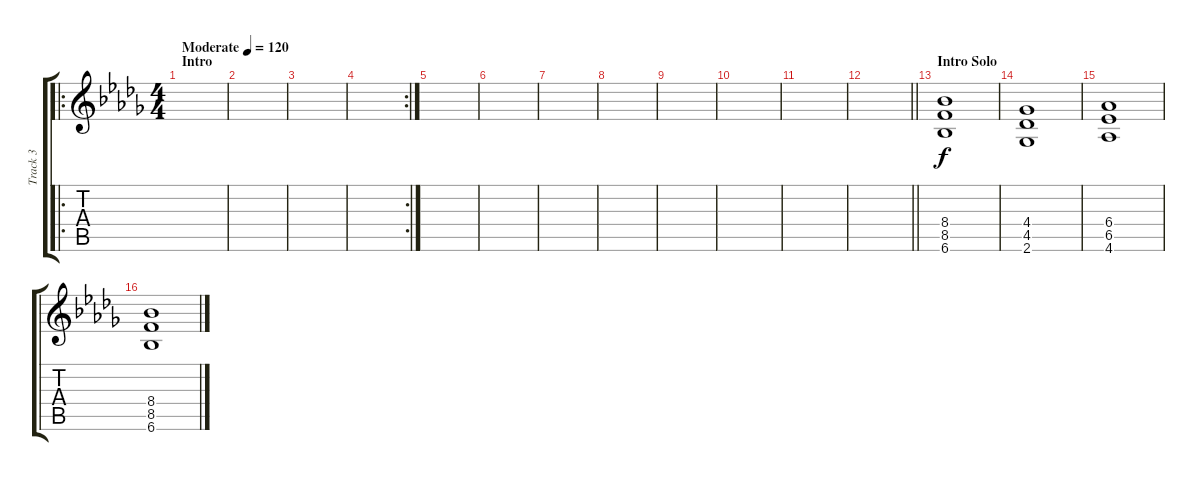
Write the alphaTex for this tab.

\track ("Track 3" "Track 3") {instrument distortionguitar}
\staff {score tabs}
\tuning (E4 B3 G3 D3 A2 E2) {hide}
\ro
\ts (4 4)
\section ("" "Intro")
\tempo (120 "Moderate")
\clef g2
\ks bbminor
|
|
|
\rc 2
|
|
|
|
|
|
|
|
\barLineRight lightlight
|
\section ("" "Intro Solo")
(8.4 8.5 6.6).1 |
(4.4 4.5 2.6).1 |
(6.4 6.5 4.6).1 |
(8.4 8.5 6.6).1
